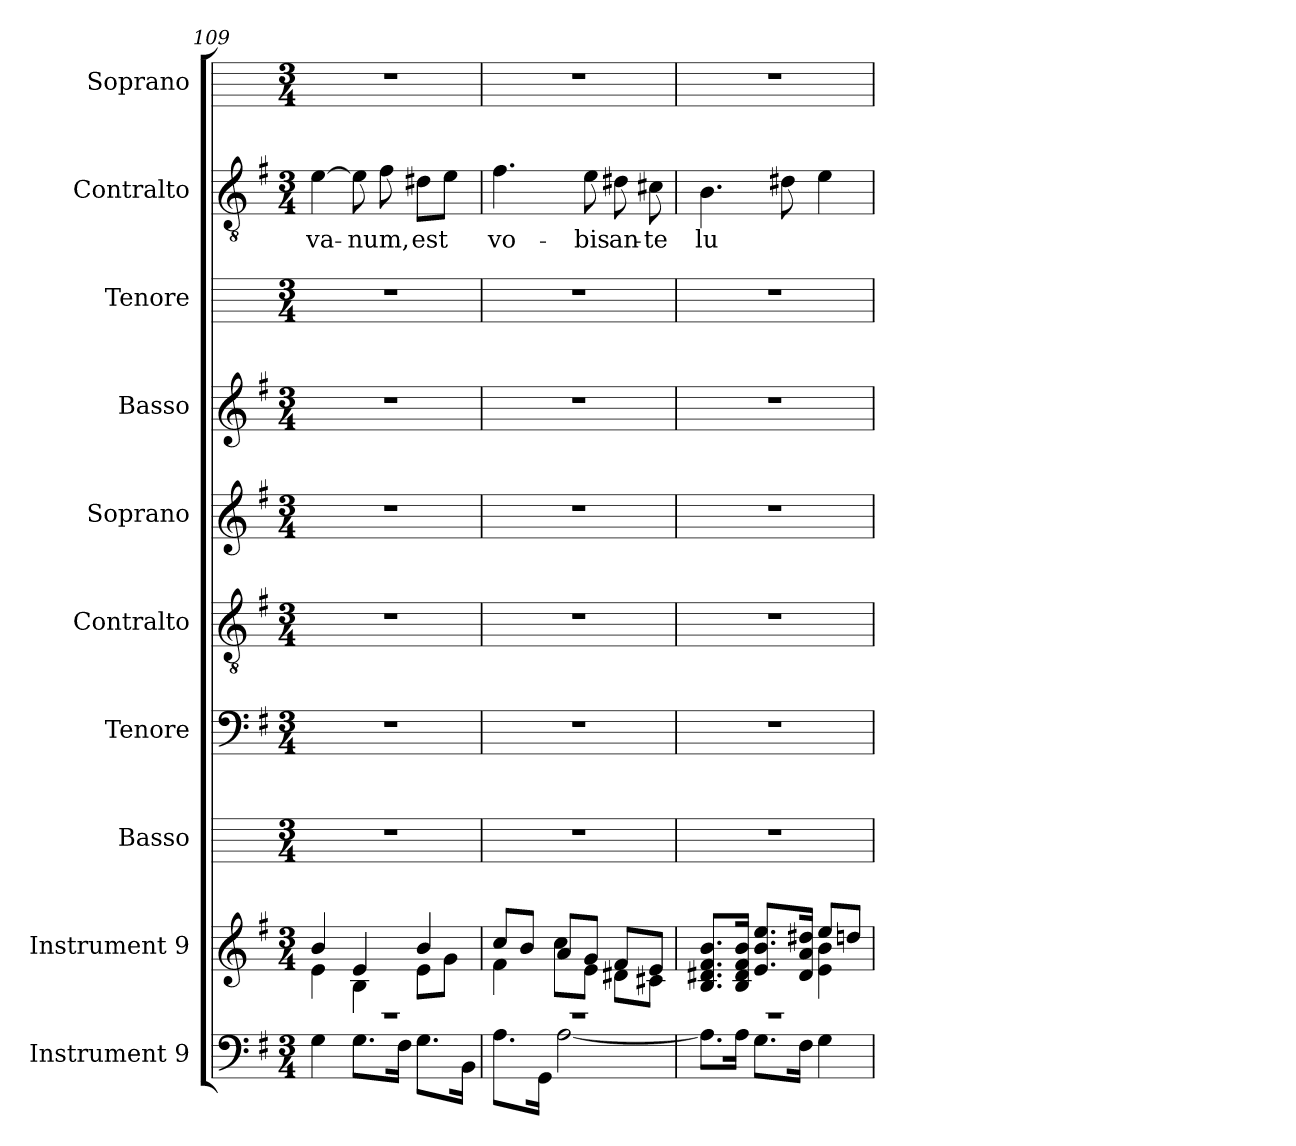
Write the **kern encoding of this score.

**kern	**kern	**kern	**kern	**kern	**kern	**kern	**kern	**kern	**text	**kern
*part10	*part9	*part8	*part7	*part6	*part5	*part4	*part3	*part2	*part2	*part1
*staff10	*staff9	*staff8	*staff7	*staff6	*staff5	*staff4	*staff3	*staff2	*staff2	*staff1
*I"Instrument 9	*I"Instrument 9	*I"Basso	*I"Tenore	*I"Contralto	*I"Soprano	*I"Basso	*I"Tenore	*I"Contralto	*	*I"Soprano
*	*	*	*	*	*	*I'Basso	*	*I'Contralto	*	*
*clefF4	*clefG2	*	*clefF4	*clefGv2	*clefG2	*clefG2	*	*clefGv2	*	*
*k[f#]	*k[f#]	*k[]	*k[f#]	*k[f#]	*k[f#]	*k[f#]	*k[]	*k[f#]	*	*k[]
*G:	*G:	*C:	*G:	*G:	*G:	*G:	*C:	*G:	*	*C:
*M3/4	*M3/4	*M3/4	*M3/4	*M3/4	*M3/4	*M3/4	*M3/4	*M3/4	*	*M3/4
=109	=109	=109	=109	=109	=109	=109	=109	=109	=109	=109
*^	*^	*	*	*	*	*	*	*	*	*
!	!	!	!	!	!	!	!	!	!	!	!LO:LY:b:cj	!
2.r	4G\	4b/	4e\	2.r	2.r	2.r	2.r	2.r	2.r	[>4e\	va-	2.r
!	!	!	!	!	!	!	!	!	!	!	!LO:LY:b:cj	!
.	8.G\L	4e/	4B\	.	.	.	.	.	.	8e\]	-num,	.
!	!	!	!	!	!	!	!	!	!	!	!LO:LY:b:cj	!
.	.	.	.	.	.	.	.	.	.	8f#\	.	.
.	16F#\J	.	.	.	.	.	.	.	.	.	.	.
!	!	!	!	!	!	!	!	!	!	!	!LO:LY:b:cj	!
.	8.G\L	4b/	8e\L	.	.	.	.	.	.	8d#X\L	est	.
!	!	!	!	!	!	!	!	!	!	!	!LO:LY:b:cj	!
.	.	.	8g\J	.	.	.	.	.	.	8e\J	.	.
.	16BB\J	.	.	.	.	.	.	.	.	.	.	.
=110	=110	=110	=110	=110	=110	=110	=110	=110	=110	=110	=110	=110
!	!	!	!	!	!	!	!	!	!	!	!LO:LY:b:cj	!
2.r	8.A\L	8cc/L	4f#\	2.r	2.r	2.r	2.r	2.r	2.r	4.f#\	vo-	2.r
.	.	8b/J	.	.	.	.	.	.	.	.	.	.
.	16GG\J	.	.	.	.	.	.	.	.	.	.	.
.	[<2A\	8a/L	8cc\L	.	.	.	.	.	.	.	.	.
!	!	!	!	!	!	!	!	!	!	!	!LO:LY:b:cj	!
.	.	8g/J	8e\J	.	.	.	.	.	.	8e\	-bis	.
!	!	!	!	!	!	!	!	!	!	!	!LO:LY:b:cj	!
.	.	8f#/L	8d#X\L	.	.	.	.	.	.	8d#X\	an-	.
!	!	!	!	!	!	!	!	!	!	!	!LO:LY:b:cj	!
.	.	8e/J	8c#X\J	.	.	.	.	.	.	8c#X\	-te	.
!!LO:LB:g=z
=111	=111	=111	=111	=111	=111	=111	=111	=111	=111	=111	=111	=111
!	!	!	!	!	!	!	!	!	!	!	!LO:LY:b:cj	!
2.r	8.A\L]	8.b/ 8.f#/ 8.d#X/ 8.B/L	2ryy	2.r	2.r	2.r	2.r	2.r	2.r	4.B\	lu-	2.r
.	16A\J	16f#/ 16d#/ 16B/ 16b/J	.	.	.	.	.	.	.	.	.	.
.	8.G\L	8.ee/ 8.e/ 8.b/L	.	.	.	.	.	.	.	.	.	.
!	!	!	!	!	!	!	!	!	!	!	!LO:LY:b:cj	!
.	.	.	.	.	.	.	.	.	.	8d#X\	--	.
.	16F#\J	16dd#X/ 16a/ 16d#/J	.	.	.	.	.	.	.	.	.	.
!	!	!	!	!	!	!	!	!	!	!	!LO:LY:b:cj	!
.	4G\	8ee/L	4e\ 4b\	.	.	.	.	.	.	4e\	--	.
.	.	8ddn/J	.	.	.	.	.	.	.	.	.	.
*v	*v	*	*	*	*	*	*	*	*	*	*	*
*	*v	*v	*	*	*	*	*	*	*	*	*
=	=	=	=	=	=	=	=	=	=	=
*-	*-	*-	*-	*-	*-	*-	*-	*-	*-	*-
